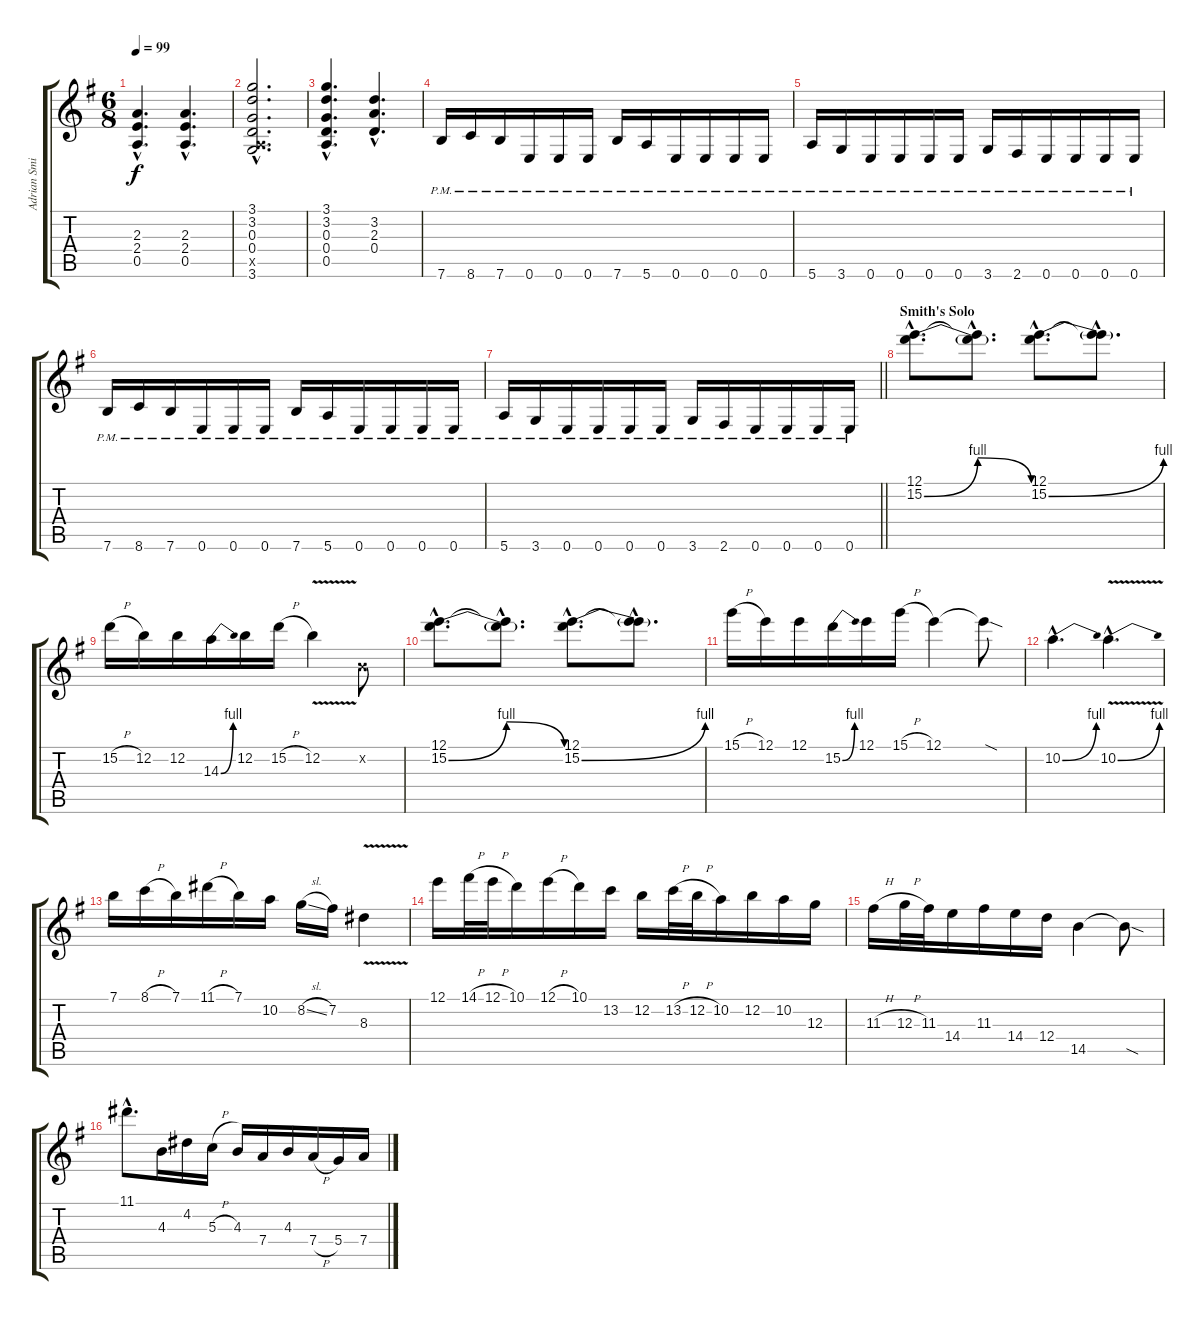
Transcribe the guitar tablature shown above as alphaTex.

\track ("Adrian Smith" "Adrian Smi") {instrument electricguitarclean}
\staff {score tabs}
\tuning (E4 B3 G3 D3 A2 E2) {hide}
\ts (6 8)
\tempo 99
\clef g2
\ks eminor
(2.3{hac} 2.4{hac} 0.5{hac}).4{d dy f} (2.3{hac} 2.4{hac} 0.5{hac}).4{d} |
(3.1{hac} 3.2{hac} 0.3{hac} 0.4{hac} 0.5{hac x} 3.6{hac}).2{d} |
(3.1{hac} 3.2{hac} 0.3{hac} 0.4{hac} 0.5{hac}).4{d} (3.2{hac} 2.3{hac} 0.4{hac}).4{d} |
7.6{pm}.16 8.6{pm}.16 7.6{pm}.16 0.6{pm}.16 0.6{pm}.16 0.6{pm}.16 7.6{pm}.16 5.6{pm}.16 0.6{pm}.16 0.6{pm}.16 0.6{pm}.16 0.6{pm}.16 |
5.6{pm}.16 3.6{pm}.16 0.6{pm}.16 0.6{pm}.16 0.6{pm}.16 0.6{pm}.16 3.6{pm}.16 2.6{pm}.16 0.6{pm}.16 0.6{pm}.16 0.6{pm}.16 0.6{pm}.16 |
7.6{pm}.16 8.6{pm}.16 7.6{pm}.16 0.6{pm}.16 0.6{pm}.16 0.6{pm}.16 7.6{pm}.16 5.6{pm}.16 0.6{pm}.16 0.6{pm}.16 0.6{pm}.16 0.6{pm}.16 |
\barLineRight lightlight
5.6{pm}.16 3.6{pm}.16 0.6{pm}.16 0.6{pm}.16 0.6{pm}.16 0.6{pm}.16 3.6{pm}.16 2.6{pm}.16 0.6{pm}.16 0.6{pm}.16 0.6{pm}.16 0.6{pm}.16 |
\section ("" "Smith's Solo")
(12.1{hac} 15.2{be (bendrelease 0 0 15 4 45 4 60 0) hac}).8{d volume 16} (12.1{hac t} 15.2{hac t}).8{d} (12.1{hac} 15.2{be (bend 0 0 60 4) hac}).8{d} (12.1{hac t} 15.2{hac t}).8{d} |
15.2{h}.16 12.2.16 12.2.16 14.3{be (bend 0 0 60 4)}.16 12.2.16 15.2{h}.16 12.2{v}.4 0.2{x}.8 |
(12.1{hac} 15.2{be (bendrelease 0 0 15 4 45 4 60 0) hac}).8{d} (12.1{hac t} 15.2{hac t}).8{d} (12.1{hac} 15.2{be (bend 0 0 60 4) hac}).8{d} (12.1{hac t} 15.2{hac t}).8{d} |
15.1{h}.16 12.1.16 12.1.16 15.2{be (bend 0 0 60 4)}.16 12.1.16 15.1{h}.16 12.1.4 12.1{sod t}.8 |
10.2{be (bend 0 0 60 4) hac}.4{d} 10.2{be (bend 0 0 60 4) v hac}.4{d} |
7.1.16 8.1{h}.16 7.1.16 11.1{h}.16 7.1.16 10.2.16 8.2{sl}.16 7.2.16 8.3{v}.4 |
12.1.16 14.1{h}.32 12.1{h}.32 10.1.16 12.1{h}.16 10.1.16 13.2.16 12.2.16 13.2{h}.32 12.2{h}.32 10.2.16 12.2.16 10.2.16 12.3.16 |
11.3{h}.16 12.3{h}.32 11.3.32 14.4.16 11.3.16 14.4.16 12.4.16 14.5.4 14.5{sod t}.8 |
11.1{hac}.8{d} 4.3.16 4.2.16 5.3{h}.16 4.3.16 7.4.16 4.3.16 7.4{h}.16 5.4.16 7.4.16
